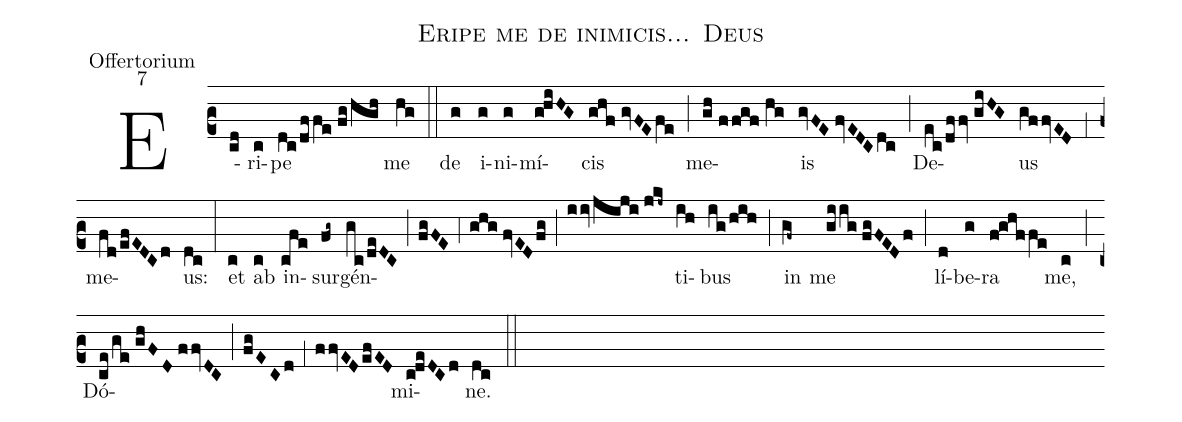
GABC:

name:Eripe me de inimicis... Deus;
office-part:Offertorium;
mode:7;
%%
(c2) E(cd)ri(c)pe(dc/dffe//fg/hgh) me(hg) (::) de(g) i(g)ni(g)mí(g!hiHG)cis(ghf//gvFE/fe) (;) me(gh//ffgf//hg)is(gvFE//fvEDC/dc) (;) De(ec/dffv//giHG)us(gffvED) (;1) me(fd/efEDCd)us:(dc) (:) et(c) ab(c) in(cfe)sur(fg~)gén(gc/deDC;fgFE;4ghg//fvED/fg;iiv/jiji//jkj~)ti(ih)bus(ig/hih) (;) in(gf~) me(giig//fgFEDf) (;) lí(d)be(g)ra(f!ghffe) me,(c) (;) Dó(ce/ge//ghFD//ffvDC;fgECd;1ffvED/efED)mi(c!deDCd)ne.(dc) (::)
